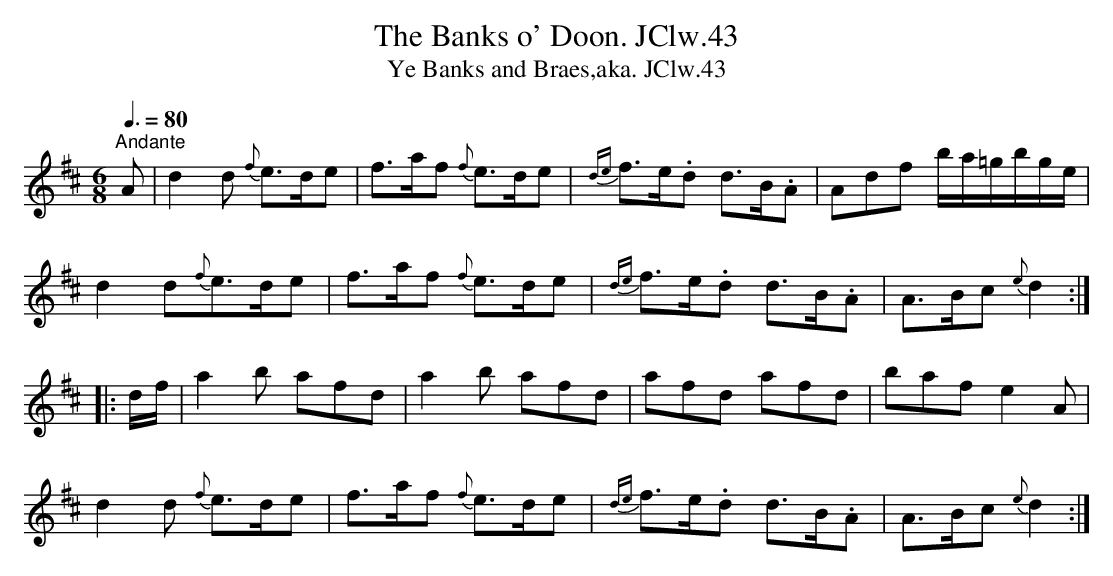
X:1
T:Banks o' Doon. JClw.43, The
T:Ye Banks and Braes,aka. JClw.43
M:6/8
L:1/8
Q:3/8=80
K:D
"^Andante"A|d2d {f}e>de|f>af {f}e>de|{de}f>e.d d>B.A|Adf b/a/=g/b/g/e/|
d2d{f}e>de|f>af {f}e>de|{de}f>e.d d>B.A|A>Bc{e}d2:|
|:d/f/|a2b afd|a2b afd|afd afd|baf e2A|
d2d {f}e>de|f>af {f}e>de|{de}f>e.d d>B.A|A>Bc{e}d2:|
